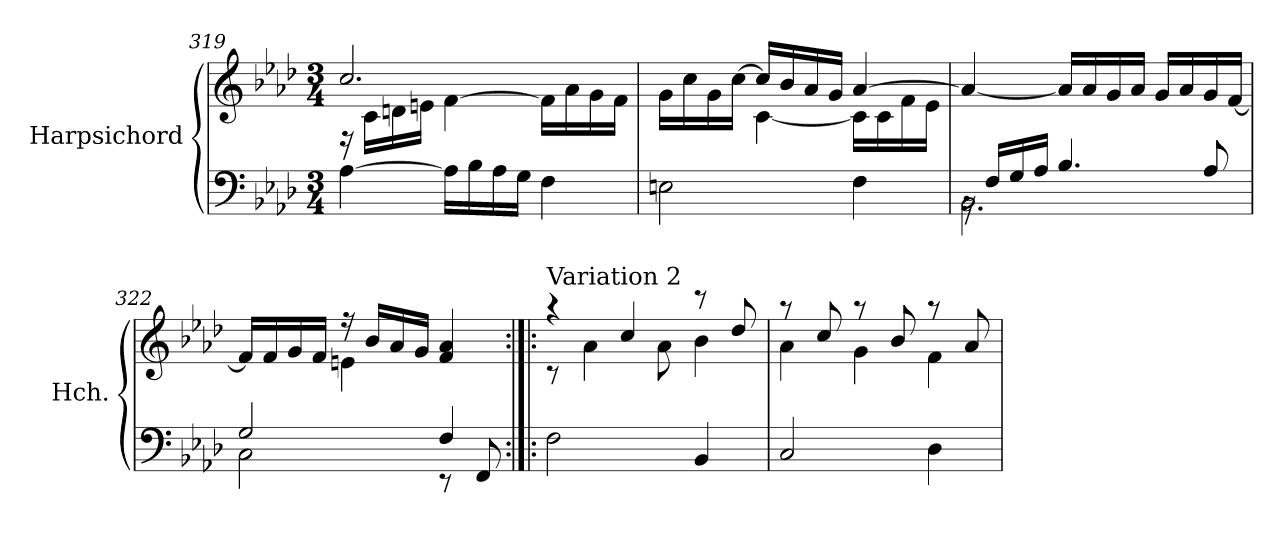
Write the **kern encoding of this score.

**kern	**kern
*part1	*part1
*staff2	*staff1
*I"Harpsichord	*
*I'Hch.	*
!!LO:PB:g=z
*clefF4	*clefG2
*k[b-e-a-d-]	*k[b-e-a-d-]
*M3/4	*M3/4
=319	=319
*	*^
[4A-\	16rF	2.cc/
.	16c\LL	.
.	16dn\	.
.	16en\JJ	.
16A-\LL]	[4f\	.
16B-\	.	.
16A-\	.	.
16G\JJ	.	.
4F\	16f\LL]	.
.	16a-\	.
.	16g\	.
.	16f\JJ	.
=320	=320	=320
2En\	16g\LL	4ryy
.	16cc\	.
.	16g\	.
.	[16cc\JJ	.
.	16cc/LL]	[4c\
.	16b-/	.
.	16a-/	.
.	16g/JJ	.
4F\	[4a-/	16c\LL]
.	.	16c\
.	.	16f\
.	.	16e-\JJ
*	*v	*v
=321	=321
*^	*
16rBB	2.BB-\	4a-/_
16F/LL	.	.
16G/	.	.
16A-/JJ	.	.
4.B-/	.	16a-/LL]
.	.	16a-/
.	.	16g/
.	.	16a-/JJ
.	.	16g/LL
.	.	16a-/
8A-/	.	16g/
.	.	[16f/JJ
=322	=322	=322
*	*	*^
2C\	2G/	16f/LL]	4ryy
.	.	16f/	.
.	.	16g/	.
.	.	16f/JJ	.
.	.	16r	4en\
.	.	16b-/LL	.
.	.	16a-/	.
.	.	16g/JJ	.
8rEE	4F/	4f/ 4a-/	4ryy
8FF/	.	.	.
*v	*v	*	*
!!LO:LB:g=z	!!
=323:|!|:	=323:|!|:	=323:|!|:
*	*MM85	*
!	!LO:TX:a:t=Variation 2	!
2F\	8rc	4raa
.	4a-\	.
.	.	4cc/
.	8a-\	.
4BB-/	4b-\	8rccc
.	.	8dd-/
=324	=324	=324
2C/	4a-\	8raa
.	.	8cc/
.	4g\	8raa
.	.	8b-/
4D-\	4f\	8raa
.	.	8a-/
*	*v	*v
=	=
*-	*-
